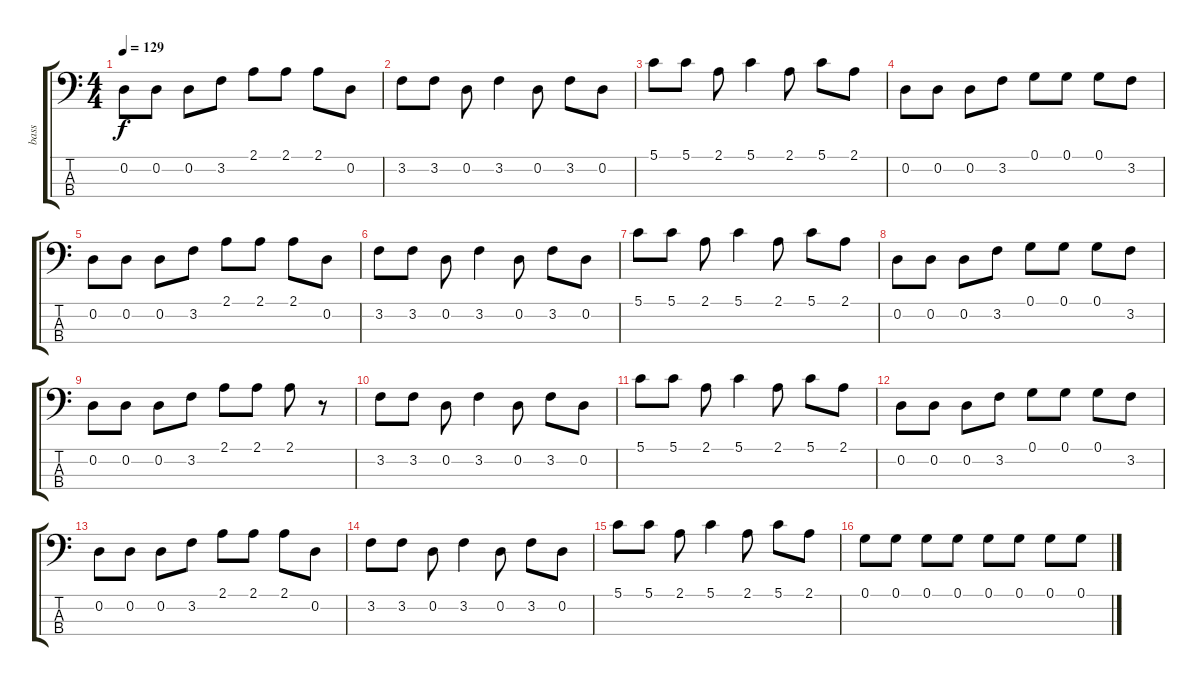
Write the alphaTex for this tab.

\track ("bass" "bass") {instrument electricbasspick}
\staff {score tabs}
\tuning (G2 D2 A1 D1) {hide}
\ts (4 4)
\tempo 129
\clef f4
\ks c
0.2.8{dy f} 0.2.8 0.2.8 3.2.8 2.1.8 2.1.8 2.1.8 0.2.8 |
3.2.8 3.2.8 0.2.8 3.2.4 0.2.8 3.2.8 0.2.8 |
5.1.8 5.1.8 2.1.8 5.1.4 2.1.8 5.1.8 2.1.8 |
0.2.8 0.2.8 0.2.8 3.2.8 0.1.8 0.1.8 0.1.8 3.2.8 |
0.2.8 0.2.8 0.2.8 3.2.8 2.1.8 2.1.8 2.1.8 0.2.8 |
3.2.8 3.2.8 0.2.8 3.2.4 0.2.8 3.2.8 0.2.8 |
5.1.8 5.1.8 2.1.8 5.1.4 2.1.8 5.1.8 2.1.8 |
0.2.8 0.2.8 0.2.8 3.2.8 0.1.8 0.1.8 0.1.8 3.2.8 |
0.2.8 0.2.8 0.2.8 3.2.8 2.1.8 2.1.8 2.1.8 r.8 |
3.2.8 3.2.8 0.2.8 3.2.4 0.2.8 3.2.8 0.2.8 |
5.1.8 5.1.8 2.1.8 5.1.4 2.1.8 5.1.8 2.1.8 |
0.2.8 0.2.8 0.2.8 3.2.8 0.1.8 0.1.8 0.1.8 3.2.8 |
0.2.8 0.2.8 0.2.8 3.2.8 2.1.8 2.1.8 2.1.8 0.2.8 |
3.2.8 3.2.8 0.2.8 3.2.4 0.2.8 3.2.8 0.2.8 |
5.1.8 5.1.8 2.1.8 5.1.4 2.1.8 5.1.8 2.1.8 |
0.1.8 0.1.8 0.1.8 0.1.8 0.1.8 0.1.8 0.1.8 0.1.8
